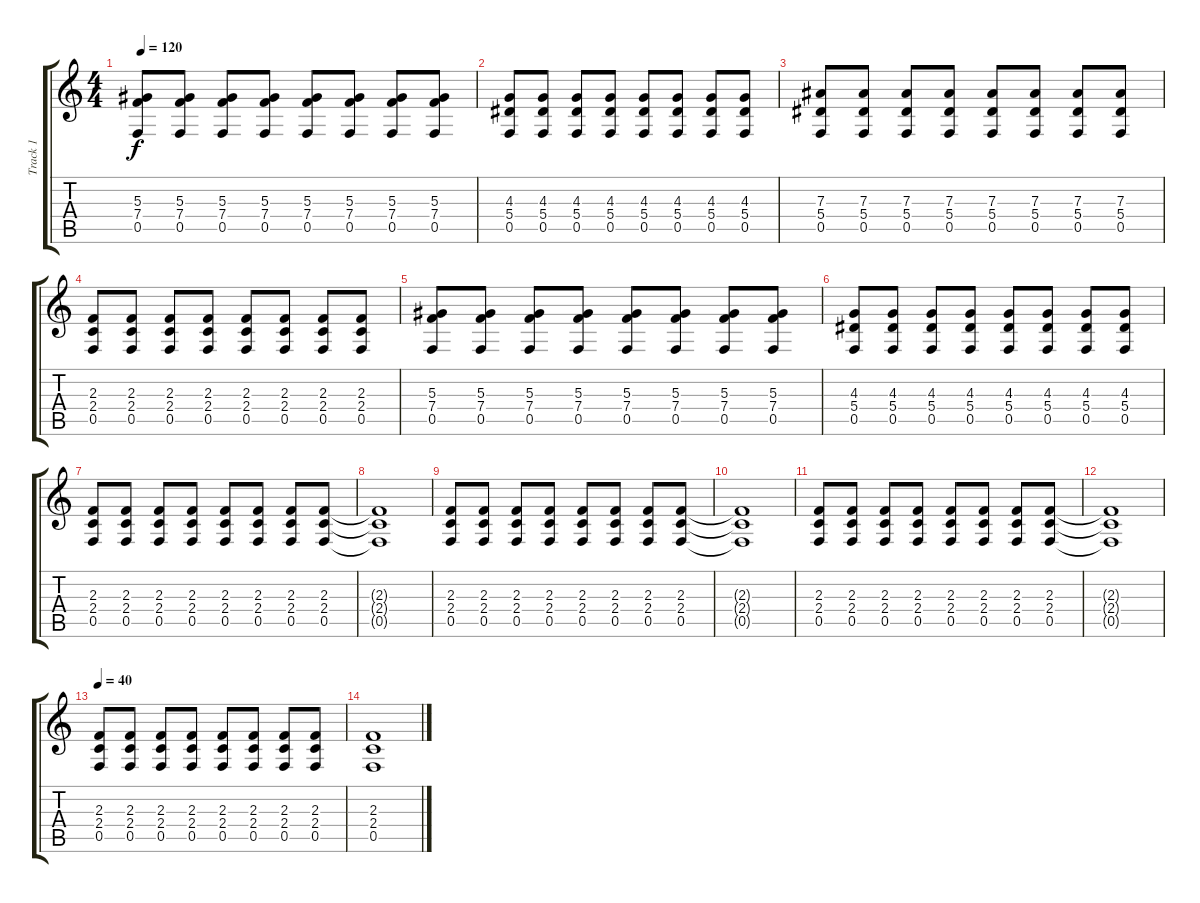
\track ("Track 1" "Track 1") {instrument distortionguitar}
\staff {score tabs}
\tuning (C4 G3 Eb3 Bb2 F2 C2) {hide}
\ts (4 4)
\tempo 120
\clef g2
\ks c
(5.3 7.4 0.5).8{dy f} (5.3 7.4 0.5).8 (5.3 7.4 0.5).8 (5.3 7.4 0.5).8 (5.3 7.4 0.5).8 (5.3 7.4 0.5).8 (5.3 7.4 0.5).8 (5.3 7.4 0.5).8 |
(4.3 5.4 0.5).8 (4.3 5.4 0.5).8 (4.3 5.4 0.5).8 (4.3 5.4 0.5).8 (4.3 5.4 0.5).8 (4.3 5.4 0.5).8 (4.3 5.4 0.5).8 (4.3 5.4 0.5).8 |
(7.3 5.4 0.5).8 (7.3 5.4 0.5).8 (7.3 5.4 0.5).8 (7.3 5.4 0.5).8 (7.3 5.4 0.5).8 (7.3 5.4 0.5).8 (7.3 5.4 0.5).8 (7.3 5.4 0.5).8 |
(2.3 2.4 0.5).8 (2.3 2.4 0.5).8 (2.3 2.4 0.5).8 (2.3 2.4 0.5).8 (2.3 2.4 0.5).8 (2.3 2.4 0.5).8 (2.3 2.4 0.5).8 (2.3 2.4 0.5).8 |
(5.3 7.4 0.5).8 (5.3 7.4 0.5).8 (5.3 7.4 0.5).8 (5.3 7.4 0.5).8 (5.3 7.4 0.5).8 (5.3 7.4 0.5).8 (5.3 7.4 0.5).8 (5.3 7.4 0.5).8 |
(4.3 5.4 0.5).8 (4.3 5.4 0.5).8 (4.3 5.4 0.5).8 (4.3 5.4 0.5).8 (4.3 5.4 0.5).8 (4.3 5.4 0.5).8 (4.3 5.4 0.5).8 (4.3 5.4 0.5).8 |
(2.3 2.4 0.5).8 (2.3 2.4 0.5).8 (2.3 2.4 0.5).8 (2.3 2.4 0.5).8 (2.3 2.4 0.5).8 (2.3 2.4 0.5).8 (2.3 2.4 0.5).8 (2.3 2.4 0.5).8 |
(2.3{t} 2.4{t} 0.5{t}).1 |
(2.3 2.4 0.5).8 (2.3 2.4 0.5).8 (2.3 2.4 0.5).8 (2.3 2.4 0.5).8 (2.3 2.4 0.5).8 (2.3 2.4 0.5).8 (2.3 2.4 0.5).8 (2.3 2.4 0.5).8 |
(2.3{t} 2.4{t} 0.5{t}).1 |
(2.3 2.4 0.5).8 (2.3 2.4 0.5).8 (2.3 2.4 0.5).8 (2.3 2.4 0.5).8 (2.3 2.4 0.5).8 (2.3 2.4 0.5).8 (2.3 2.4 0.5).8 (2.3 2.4 0.5).8 |
(2.3{t} 2.4{t} 0.5{t}).1 |
\tempo 40
(2.3 2.4 0.5).8 (2.3 2.4 0.5).8 (2.3 2.4 0.5).8 (2.3 2.4 0.5).8 (2.3 2.4 0.5).8 (2.3 2.4 0.5).8 (2.3 2.4 0.5).8 (2.3 2.4 0.5).8 |
(2.3 2.4 0.5).1
